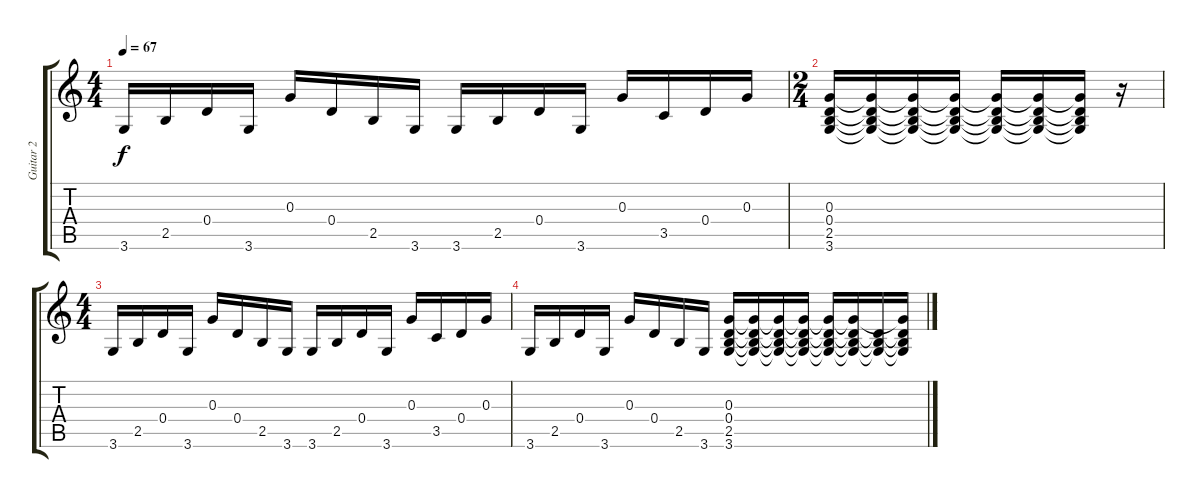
\track ("Guitar 2" "Guitar 2") {instrument acousticguitarnylon}
\staff {score tabs}
\tuning (E4 B3 G3 D3 A2 E2) {hide}
\ts (4 4)
\tempo 67
\clef g2
\ks c
3.6.16{dy f} 2.5.16 0.4.16 3.6.16 0.3.16 0.4.16 2.5.16 3.6.16 3.6.16 2.5.16 0.4.16 3.6.16 0.3.16 3.5.16 0.4.16 0.3.16 |
\ts (2 4)
(0.3 0.4 2.5 3.6).16 (0.3{t} 0.4{t} 2.5{t} 3.6{t}).16 (0.3{t} 0.4{t} 2.5{t} 3.6{t}).16 (0.3{t} 0.4{t} 2.5{t} 3.6{t}).16 (0.3{t} 0.4{t} 2.5{t} 3.6{t}).16 (0.3{t} 0.4{t} 2.5{t} 3.6{t}).16 (0.3{t} 0.4{t} 2.5{t} 3.6{t}).16 r.16 |
\ts (4 4)
3.6.16 2.5.16 0.4.16 3.6.16 0.3.16 0.4.16 2.5.16 3.6.16 3.6.16 2.5.16 0.4.16 3.6.16 0.3.16 3.5.16 0.4.16 0.3.16 |
3.6.16 2.5.16 0.4.16 3.6.16 0.3.16 0.4.16 2.5.16 3.6.16 (0.3 0.4 2.5 3.6).16 (0.3{t} 0.4{t} 2.5{t} 3.6{t}).16 (0.3{t} 0.4{t} 2.5{t} 3.6{t}).16 (0.3{t} 0.4{t} 2.5{t} 3.6{t}).16 (0.3{t} 0.4{t} 2.5{t} 3.6{t}).16 (0.3{t} 0.4{t} 2.5{t} 3.6{t}).16 (0.4{t} 2.5{t} 3.6{t}).16 (0.3{t} 0.4{t} 2.5{t} 3.6{t}).16
